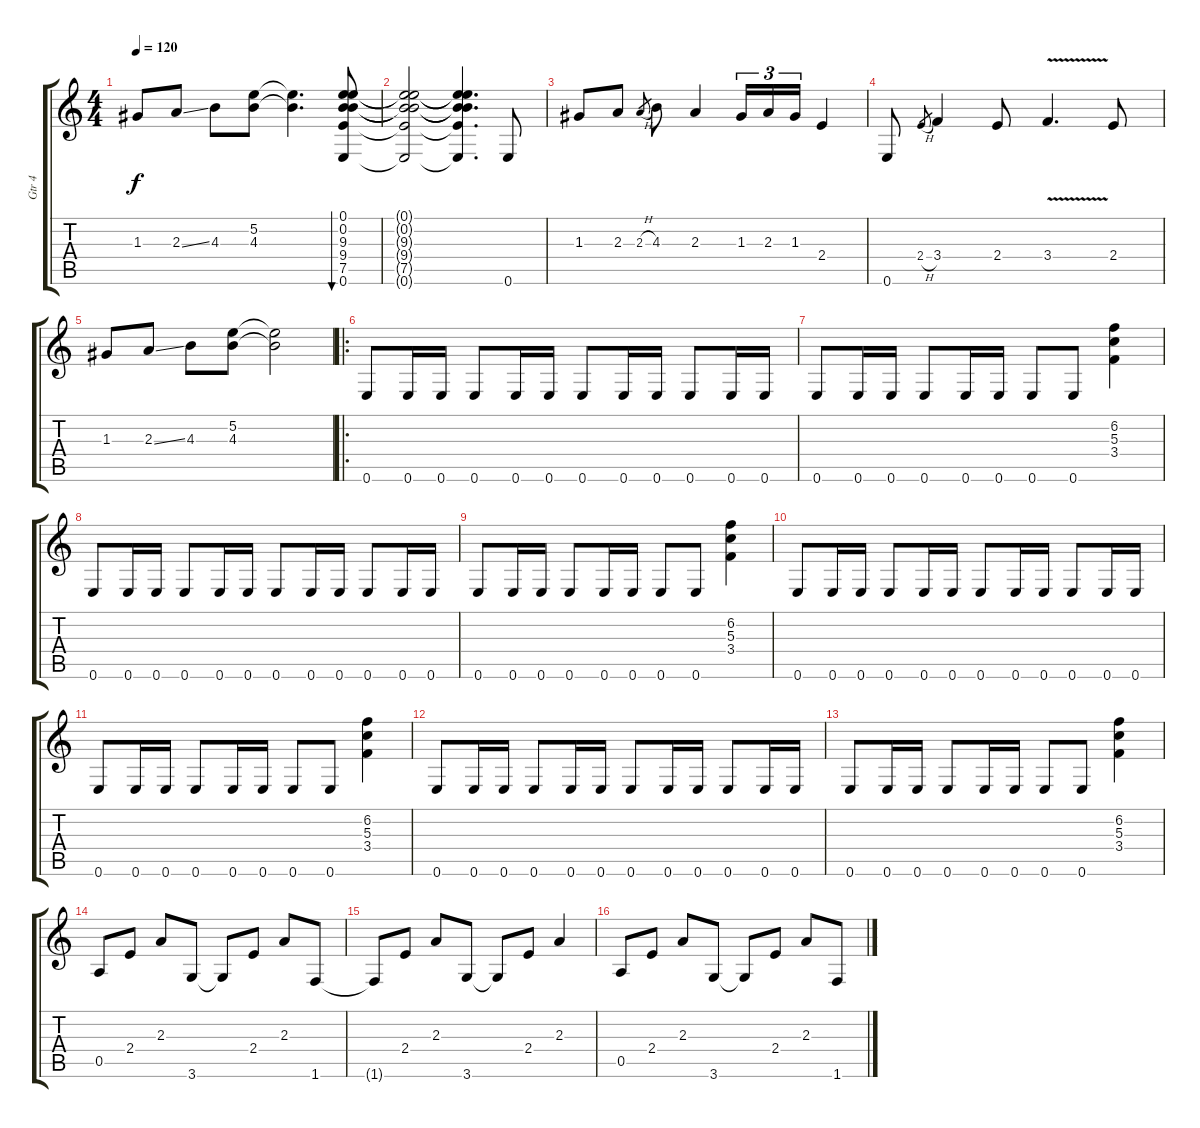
\track ("Gtr 4" "Gtr 4") {instrument distortionguitar}
\staff {score tabs}
\tuning (E4 B3 G3 D3 A2 E2) {hide}
\ts (4 4)
\tempo 120
\clef g2
\ks c
1.3.8{dy f} 2.3{ss}.8 4.3.8 (5.2 4.3).8 (5.2{t} 4.3{t}).4{d} (0.1 0.2 9.3 9.4 7.5 0.6).8{bu 240} |
(0.1{t} 0.2{t} 9.3{t} 9.4{t} 7.5{t} 0.6{t}).2 (0.1{t} 0.2{t} 9.3{t} 9.4{t} 7.5{t} 0.6{t}).4{d} 0.6.8 |
1.3.8 2.3.8 2.3{h}.8{gr} 4.3.8 2.3.4 1.3.16{tu (3 2)} 2.3.16{tu (3 2)} 1.3.16{tu (3 2)} 2.4.4 |
0.6.8 2.4{h}.8{gr} 3.4.4 2.4.8 3.4{v}.4{d} 2.4.8 |
1.3.8 2.3{ss}.8 4.3.8 (5.2 4.3).8 (5.2{t} 4.3{t}).2 |
\ro
0.6.8 0.6.16 0.6.16 0.6.8 0.6.16 0.6.16 0.6.8 0.6.16 0.6.16 0.6.8 0.6.16 0.6.16 |
0.6.8 0.6.16 0.6.16 0.6.8 0.6.16 0.6.16 0.6.8 0.6.8 (6.2 5.3 3.4).4 |
0.6.8 0.6.16 0.6.16 0.6.8 0.6.16 0.6.16 0.6.8 0.6.16 0.6.16 0.6.8 0.6.16 0.6.16 |
0.6.8 0.6.16 0.6.16 0.6.8 0.6.16 0.6.16 0.6.8 0.6.8 (6.2 5.3 3.4).4 |
0.6.8 0.6.16 0.6.16 0.6.8 0.6.16 0.6.16 0.6.8 0.6.16 0.6.16 0.6.8 0.6.16 0.6.16 |
0.6.8 0.6.16 0.6.16 0.6.8 0.6.16 0.6.16 0.6.8 0.6.8 (6.2 5.3 3.4).4 |
0.6.8 0.6.16 0.6.16 0.6.8 0.6.16 0.6.16 0.6.8 0.6.16 0.6.16 0.6.8 0.6.16 0.6.16 |
0.6.8 0.6.16 0.6.16 0.6.8 0.6.16 0.6.16 0.6.8 0.6.8 (6.2 5.3 3.4).4 |
0.5.8 2.4.8 2.3.8 3.6.8 3.6{t}.8 2.4.8 2.3.8 1.6.8 |
1.6{t}.8 2.4.8 2.3.8 3.6.8 3.6{t}.8 2.4.8 2.3.4 |
0.5.8 2.4.8 2.3.8 3.6.8 3.6{t}.8 2.4.8 2.3.8 1.6.8
